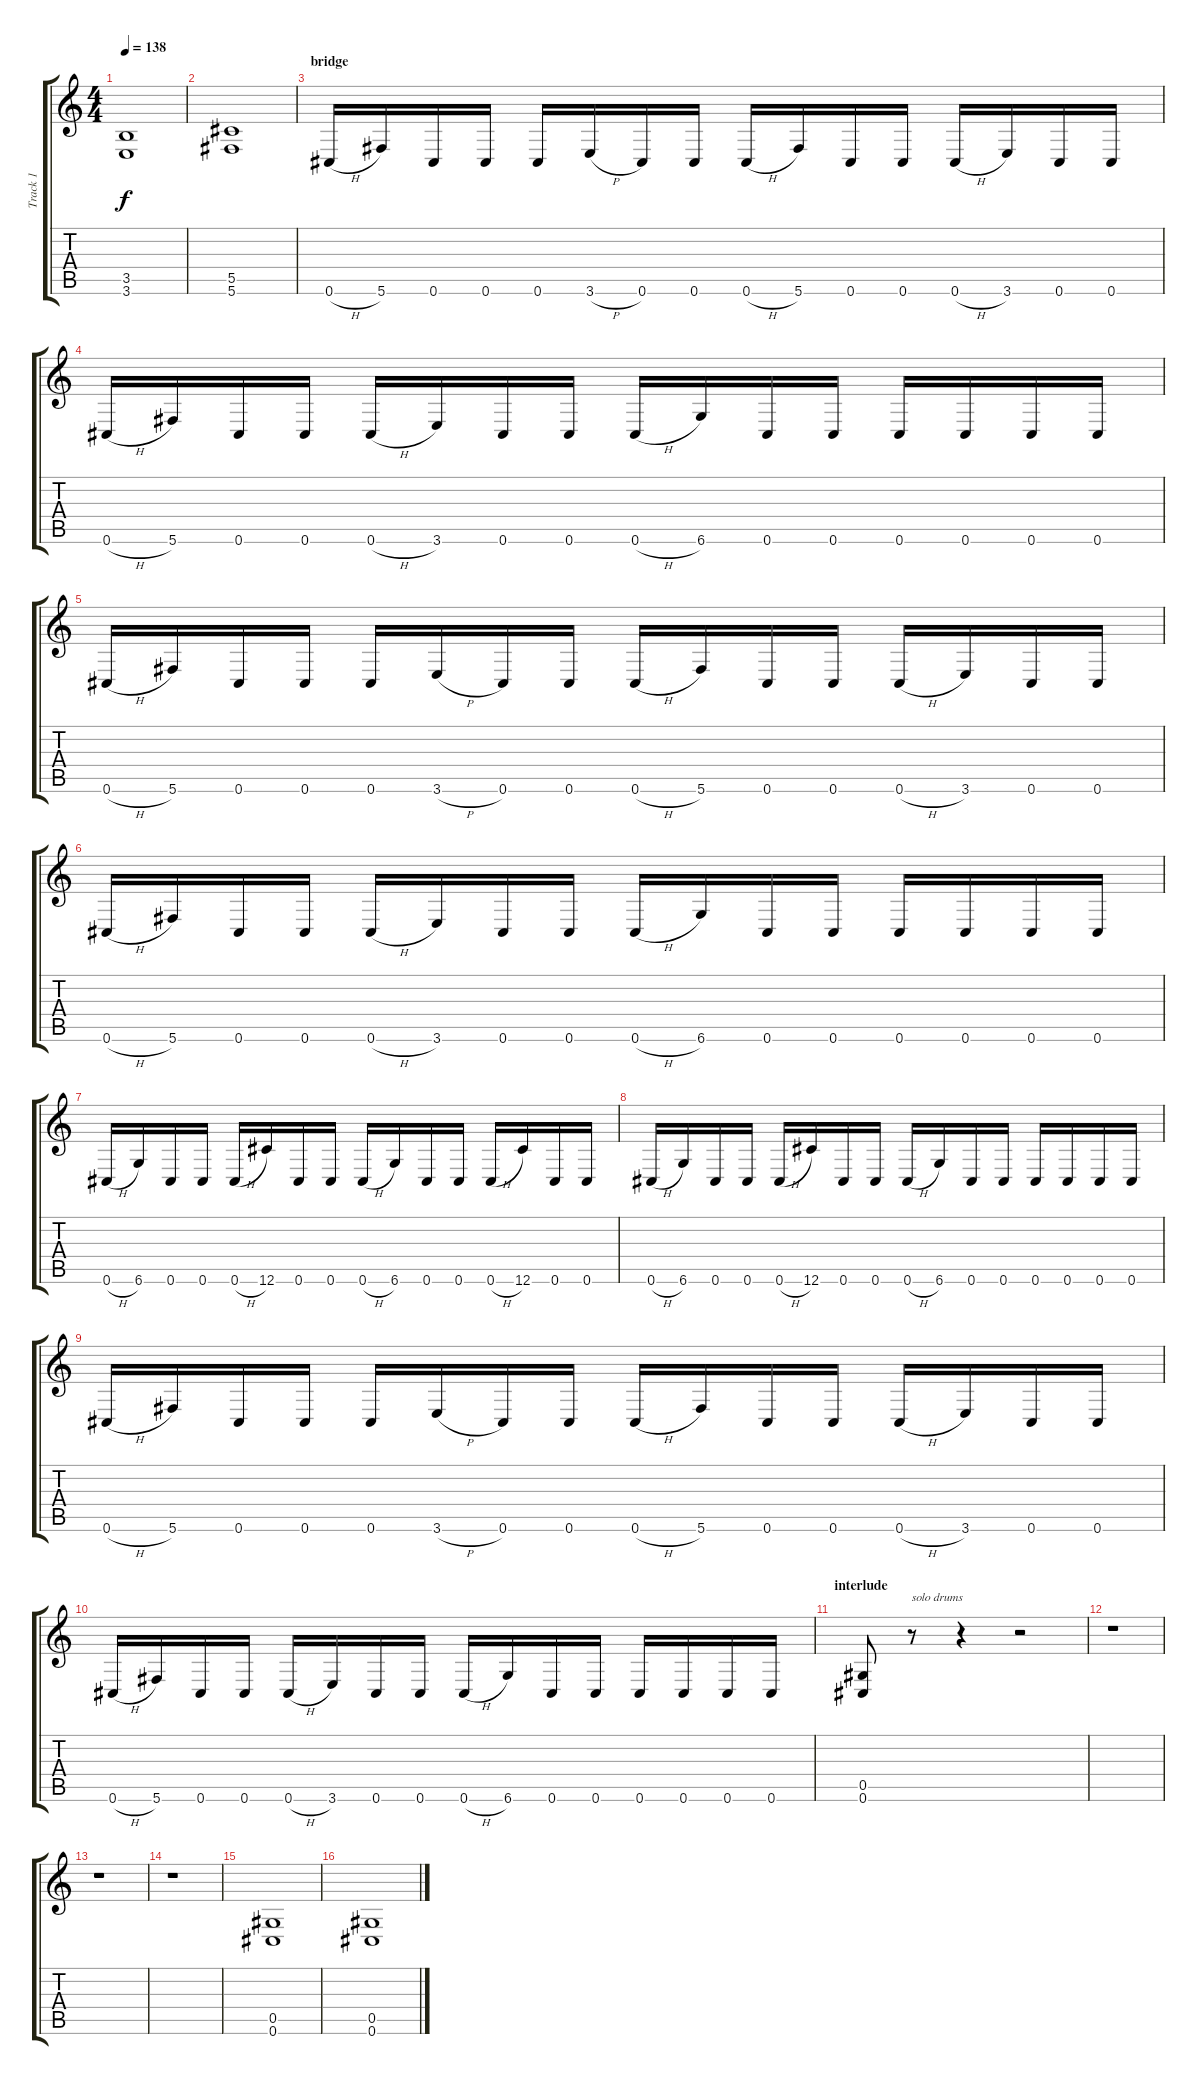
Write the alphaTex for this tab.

\track ("Track 1" "Track 1") {instrument distortionguitar}
\staff {score tabs}
\tuning (Eb4 Bb3 Gb3 Db3 Ab2 Db2) {hide}
\ts (4 4)
\tempo 138
\clef g2
\ks c
(3.5 3.6).1{dy f} |
(5.5 5.6).1 |
\section ("" "bridge")
0.6{h}.16 5.6.16 0.6.16 0.6.16 0.6.16 3.6{h}.16 0.6.16 0.6.16 0.6{h}.16 5.6.16 0.6.16 0.6.16 0.6{h}.16 3.6.16 0.6.16 0.6.16 |
0.6{h}.16 5.6.16 0.6.16 0.6.16 0.6{h}.16 3.6.16 0.6.16 0.6.16 0.6{h}.16 6.6.16 0.6.16 0.6.16 0.6.16 0.6.16 0.6.16 0.6.16 |
0.6{h}.16 5.6.16 0.6.16 0.6.16 0.6.16 3.6{h}.16 0.6.16 0.6.16 0.6{h}.16 5.6.16 0.6.16 0.6.16 0.6{h}.16 3.6.16 0.6.16 0.6.16 |
0.6{h}.16 5.6.16 0.6.16 0.6.16 0.6{h}.16 3.6.16 0.6.16 0.6.16 0.6{h}.16 6.6.16 0.6.16 0.6.16 0.6.16 0.6.16 0.6.16 0.6.16 |
0.6{h}.16 6.6.16 0.6.16 0.6.16 0.6{h}.16 12.6.16 0.6.16 0.6.16 0.6{h}.16 6.6.16 0.6.16 0.6.16 0.6{h}.16 12.6.16 0.6.16 0.6.16 |
0.6{h}.16 6.6.16 0.6.16 0.6.16 0.6{h}.16 12.6.16 0.6.16 0.6.16 0.6{h}.16 6.6.16 0.6.16 0.6.16 0.6.16 0.6.16 0.6.16 0.6.16 |
0.6{h}.16 5.6.16 0.6.16 0.6.16 0.6.16 3.6{h}.16 0.6.16 0.6.16 0.6{h}.16 5.6.16 0.6.16 0.6.16 0.6{h}.16 3.6.16 0.6.16 0.6.16 |
0.6{h}.16 5.6.16 0.6.16 0.6.16 0.6{h}.16 3.6.16 0.6.16 0.6.16 0.6{h}.16 6.6.16 0.6.16 0.6.16 0.6.16 0.6.16 0.6.16 0.6.16 |
\section ("" "interlude")
(0.5 0.6).8 r.8{txt "solo drums"} r.4 r.2 |
r.1 |
r.1 |
r.1 |
(0.5 0.6).1 |
(0.5 0.6).1
